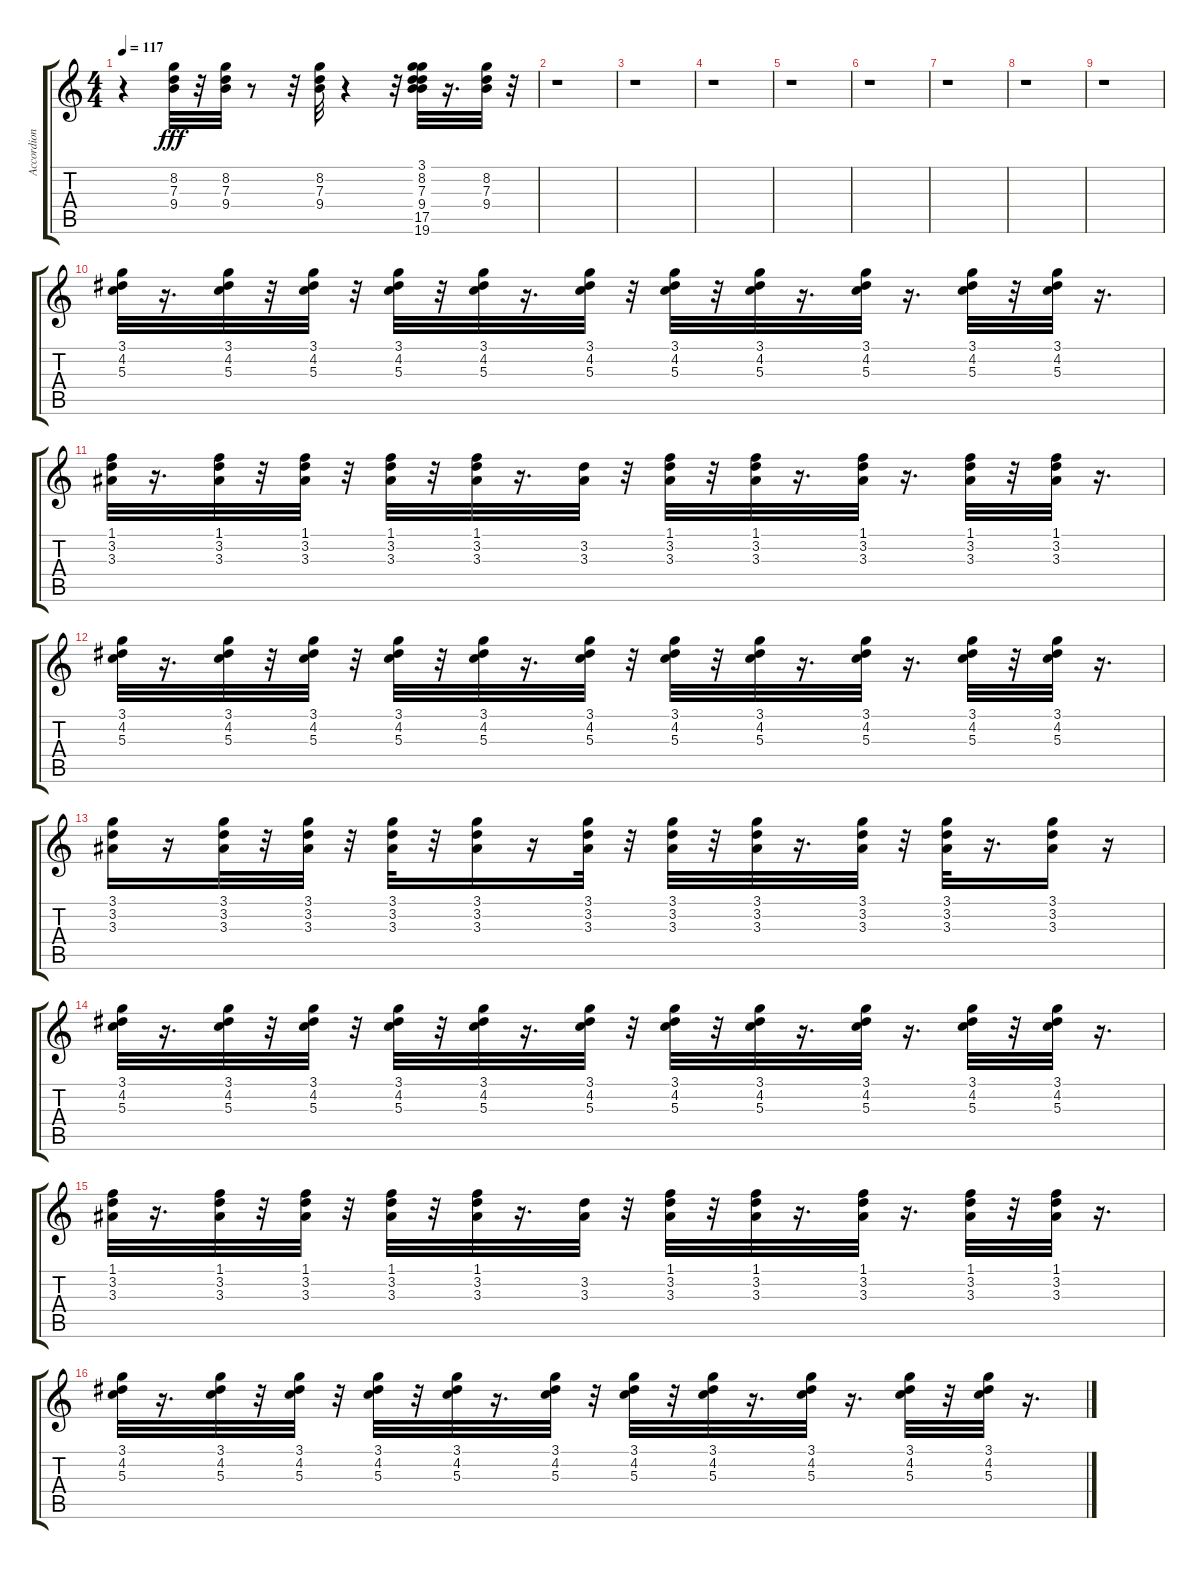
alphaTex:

\track ("Accordion" "Accordion") {instrument electricguitarmuted}
\staff {score tabs}
\tuning (E4 B3 G3 D3 A2 E2) {hide}
\ts (4 4)
\tempo 117
\clef g2
\ks c
r.4{dy fff} (8.2 7.3 9.4).32 r.32 (8.2 7.3 9.4).32 r.8 r.32 (8.2 7.3 9.4).32 r.4 r.32 (3.1 8.2 7.3 9.4 17.5 19.6).32 r.16{d} (8.2 7.3 9.4).32 r.32 |
r.1 |
r.1 |
r.1 |
r.1 |
r.1 |
r.1 |
r.1 |
r.1 |
(3.1 4.2 5.3).32 r.16{d} (3.1 4.2 5.3).32 r.32 (3.1 4.2 5.3).32 r.32 (3.1 4.2 5.3).32 r.32 (3.1 4.2 5.3).32 r.16{d} (3.1 4.2 5.3).32 r.32 (3.1 4.2 5.3).32 r.32 (3.1 4.2 5.3).32 r.16{d} (3.1 4.2 5.3).32 r.16{d} (3.1 4.2 5.3).32 r.32 (3.1 4.2 5.3).32 r.16{d} |
(1.1 3.2 3.3).32 r.16{d} (1.1 3.2 3.3).32 r.32 (1.1 3.2 3.3).32 r.32 (1.1 3.2 3.3).32 r.32 (1.1 3.2 3.3).32 r.16{d} (3.2 3.3).32 r.32 (1.1 3.2 3.3).32 r.32 (1.1 3.2 3.3).32 r.16{d} (1.1 3.2 3.3).32 r.16{d} (1.1 3.2 3.3).32 r.32 (1.1 3.2 3.3).32 r.16{d} |
(3.1 4.2 5.3).32 r.16{d} (3.1 4.2 5.3).32 r.32 (3.1 4.2 5.3).32 r.32 (3.1 4.2 5.3).32 r.32 (3.1 4.2 5.3).32 r.16{d} (3.1 4.2 5.3).32 r.32 (3.1 4.2 5.3).32 r.32 (3.1 4.2 5.3).32 r.16{d} (3.1 4.2 5.3).32 r.16{d} (3.1 4.2 5.3).32 r.32 (3.1 4.2 5.3).32 r.16{d} |
(3.1 3.2 3.3).16 r.16 (3.1 3.2 3.3).32 r.32 (3.1 3.2 3.3).32 r.32 (3.1 3.2 3.3).32 r.32 (3.1 3.2 3.3).16 r.16 (3.1 3.2 3.3).32 r.32 (3.1 3.2 3.3).32 r.32 (3.1 3.2 3.3).32 r.16{d} (3.1 3.2 3.3).32 r.32 (3.1 3.2 3.3).32 r.16{d} (3.1 3.2 3.3).16 r.16 |
(3.1 4.2 5.3).32 r.16{d} (3.1 4.2 5.3).32 r.32 (3.1 4.2 5.3).32 r.32 (3.1 4.2 5.3).32 r.32 (3.1 4.2 5.3).32 r.16{d} (3.1 4.2 5.3).32 r.32 (3.1 4.2 5.3).32 r.32 (3.1 4.2 5.3).32 r.16{d} (3.1 4.2 5.3).32 r.16{d} (3.1 4.2 5.3).32 r.32 (3.1 4.2 5.3).32 r.16{d} |
(1.1 3.2 3.3).32 r.16{d} (1.1 3.2 3.3).32 r.32 (1.1 3.2 3.3).32 r.32 (1.1 3.2 3.3).32 r.32 (1.1 3.2 3.3).32 r.16{d} (3.2 3.3).32 r.32 (1.1 3.2 3.3).32 r.32 (1.1 3.2 3.3).32 r.16{d} (1.1 3.2 3.3).32 r.16{d} (1.1 3.2 3.3).32 r.32 (1.1 3.2 3.3).32 r.16{d} |
(3.1 4.2 5.3).32 r.16{d} (3.1 4.2 5.3).32 r.32 (3.1 4.2 5.3).32 r.32 (3.1 4.2 5.3).32 r.32 (3.1 4.2 5.3).32 r.16{d} (3.1 4.2 5.3).32 r.32 (3.1 4.2 5.3).32 r.32 (3.1 4.2 5.3).32 r.16{d} (3.1 4.2 5.3).32 r.16{d} (3.1 4.2 5.3).32 r.32 (3.1 4.2 5.3).32 r.16{d}
